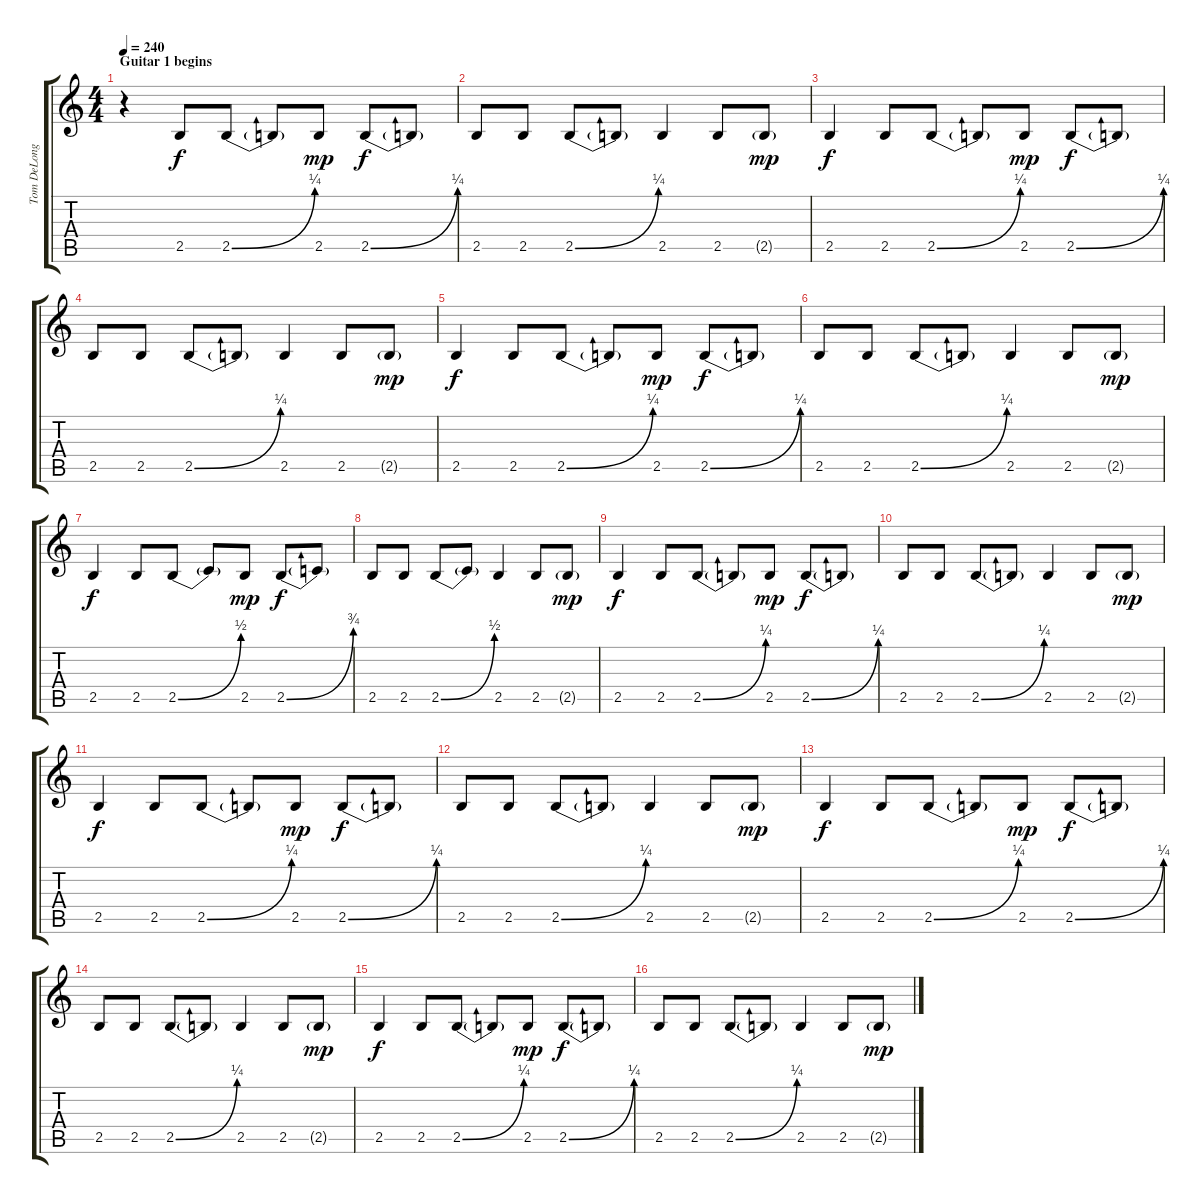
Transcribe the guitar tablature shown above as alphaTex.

\track ("Tom DeLonge - Guitar 1" "Tom DeLong") {instrument distortionguitar}
\staff {score tabs}
\tuning (E4 B3 G3 D3 A2 E2) {hide}
\ts (4 4)
\section ("" "Guitar 1 begins")
\tempo 240
\clef g2
\ks c
r.4{dy f volume 6} 2.5.8 2.5{be (bend 0 0 60 1)}.8 2.5{t}.8 2.5.8{dy mp} 2.5{be (bend 0 0 60 1)}.8{dy f} 2.5{t}.8 |
2.5.8 2.5.8 2.5{be (bend 0 0 60 1)}.8 2.5{t}.8 2.5.4 2.5.8 2.5{g}.8{dy mp} |
2.5.4{dy f} 2.5.8 2.5{be (bend 0 0 60 1)}.8 2.5{t}.8 2.5.8{dy mp} 2.5{be (bend 0 0 60 1)}.8{dy f} 2.5{t}.8 |
2.5.8 2.5.8 2.5{be (bend 0 0 60 1)}.8 2.5{t}.8 2.5.4 2.5.8 2.5{g}.8{dy mp} |
2.5.4{dy f} 2.5.8 2.5{be (bend 0 0 60 1)}.8 2.5{t}.8 2.5.8{dy mp} 2.5{be (bend 0 0 60 1)}.8{dy f} 2.5{t}.8 |
2.5.8 2.5.8 2.5{be (bend 0 0 60 1)}.8 2.5{t}.8 2.5.4 2.5.8 2.5{g}.8{dy mp} |
2.5.4{dy f} 2.5.8 2.5{be (bend 0 0 60 2)}.8 2.5{t}.8 2.5.8{dy mp} 2.5{be (bend 0 0 60 3)}.8{dy f} 2.5{t}.8 |
2.5.8 2.5.8 2.5{be (bend 0 0 60 2)}.8 2.5{t}.8 2.5.4 2.5.8 2.5{g}.8{dy mp} |
2.5.4{dy f} 2.5.8 2.5{be (bend 0 0 60 1)}.8 2.5{t}.8 2.5.8{dy mp} 2.5{be (bend 0 0 60 1)}.8{dy f} 2.5{t}.8 |
2.5.8 2.5.8 2.5{be (bend 0 0 60 1)}.8 2.5{t}.8 2.5.4 2.5.8 2.5{g}.8{dy mp} |
2.5.4{dy f} 2.5.8 2.5{be (bend 0 0 60 1)}.8 2.5{t}.8 2.5.8{dy mp} 2.5{be (bend 0 0 60 1)}.8{dy f} 2.5{t}.8 |
2.5.8 2.5.8 2.5{be (bend 0 0 60 1)}.8 2.5{t}.8 2.5.4 2.5.8 2.5{g}.8{dy mp} |
2.5.4{dy f} 2.5.8 2.5{be (bend 0 0 60 1)}.8 2.5{t}.8 2.5.8{dy mp} 2.5{be (bend 0 0 60 1)}.8{dy f} 2.5{t}.8 |
2.5.8 2.5.8 2.5{be (bend 0 0 60 1)}.8 2.5{t}.8 2.5.4 2.5.8 2.5{g}.8{dy mp} |
2.5.4{dy f} 2.5.8 2.5{be (bend 0 0 60 1)}.8 2.5{t}.8 2.5.8{dy mp} 2.5{be (bend 0 0 60 1)}.8{dy f} 2.5{t}.8 |
2.5.8 2.5.8 2.5{be (bend 0 0 60 1)}.8 2.5{t}.8 2.5.4 2.5.8 2.5{g}.8{dy mp}
